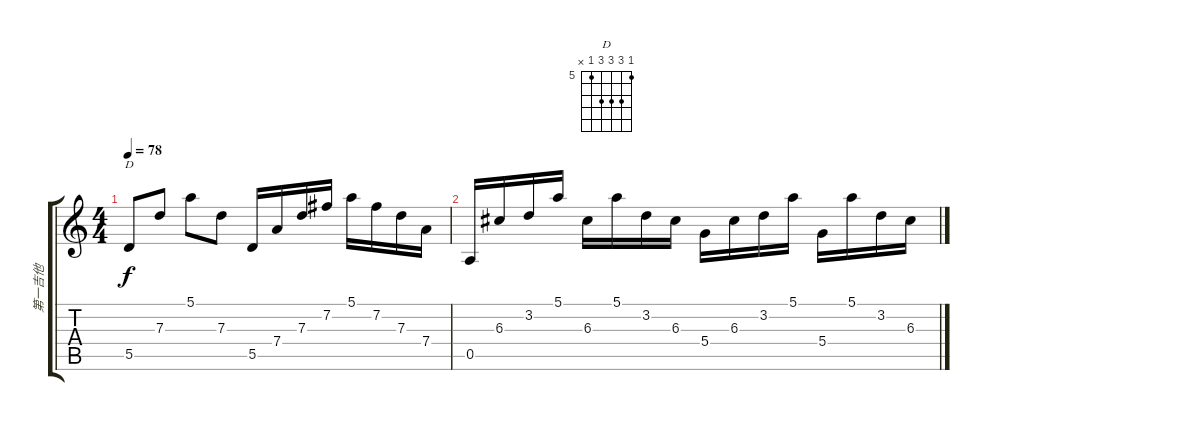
\track ("第一吉他" "第一吉他") {instrument acousticguitarnylon}
\staff {score tabs}
\tuning (E4 B3 G3 D3 A2 E2) {hide}
\chord ("D" 5 7 7 7 5 x) {firstfret 5}
\ts (4 4)
\tempo 78
\clef g2
\ks c
5.5.8{ch "D" dy f} 7.3.8 5.1.8 7.3.8 5.5.16 7.4.16 7.3.16 7.2.16 5.1.16 7.2.16 7.3.16 7.4.16 |
0.5.16 6.3.16 3.2.16 5.1.16 6.3.16 5.1.16 3.2.16 6.3.16 5.4.16 6.3.16 3.2.16 5.1.16 5.4.16 5.1.16 3.2.16 6.3.16
